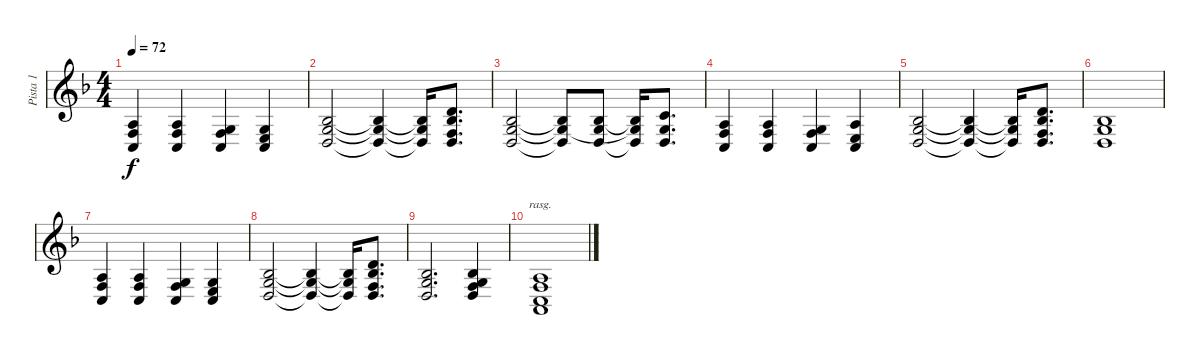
\track ("Pista 1" "Pista 1") {instrument brightacousticpiano}
\staff {score}
\tuning (E4 B3 G3 D3 A2 D2) {hide}
\ts (4 4)
\tempo 72
\clef g2
\ks f
(2.3 3.4 3.5).4{dy f} (2.3 3.4 3.5).4 (0.3 3.4 3.5).4 (0.3 2.4 3.5).4 |
(3.3 5.4 5.5).2 (3.3{t} 5.4{t} 5.5{t}).4 (3.3{t} 5.4{t} 5.5{t}).16 (3.2 3.3 3.4 5.5).8{d} |
(3.3 5.4 5.5).2 (3.3{t} 5.4{t} 5.5{t}).8 (3.3 5.5 17.6).8 (3.3{t} 5.4{t} 5.5{t}).16 (1.2 0.3 0.4).8{d} |
(2.3 3.4 3.5).4 (2.3 3.4 3.5).4 (0.3 3.5 15.6).4 (2.3 2.4 3.5).4 |
(3.3 5.4 5.5).2 (3.3{t} 5.4{t} 5.5{t}).4 (3.3{t} 5.4{t} 5.5{t}).16 (3.2 3.3 3.4 5.5).8{d} |
(3.3 5.4 5.5).1 |
(2.3 3.4 3.5).4 (2.3 3.4 3.5).4 (0.3 3.5 15.6).4 (0.3 2.4 3.5).4 |
(3.3 5.4 5.5).2 (3.3{t} 5.4{t} 5.5{t}).4 (3.3{t} 5.4{t} 5.5{t}).16 (3.2 3.3 3.4 5.5).8{d} |
(0.3 0.4 13.5).2{d} (0.3 0.4 8.5 20.6).4 |
(2.3 3.4 0.5 10.6).1{bd 120 rasg ii}
